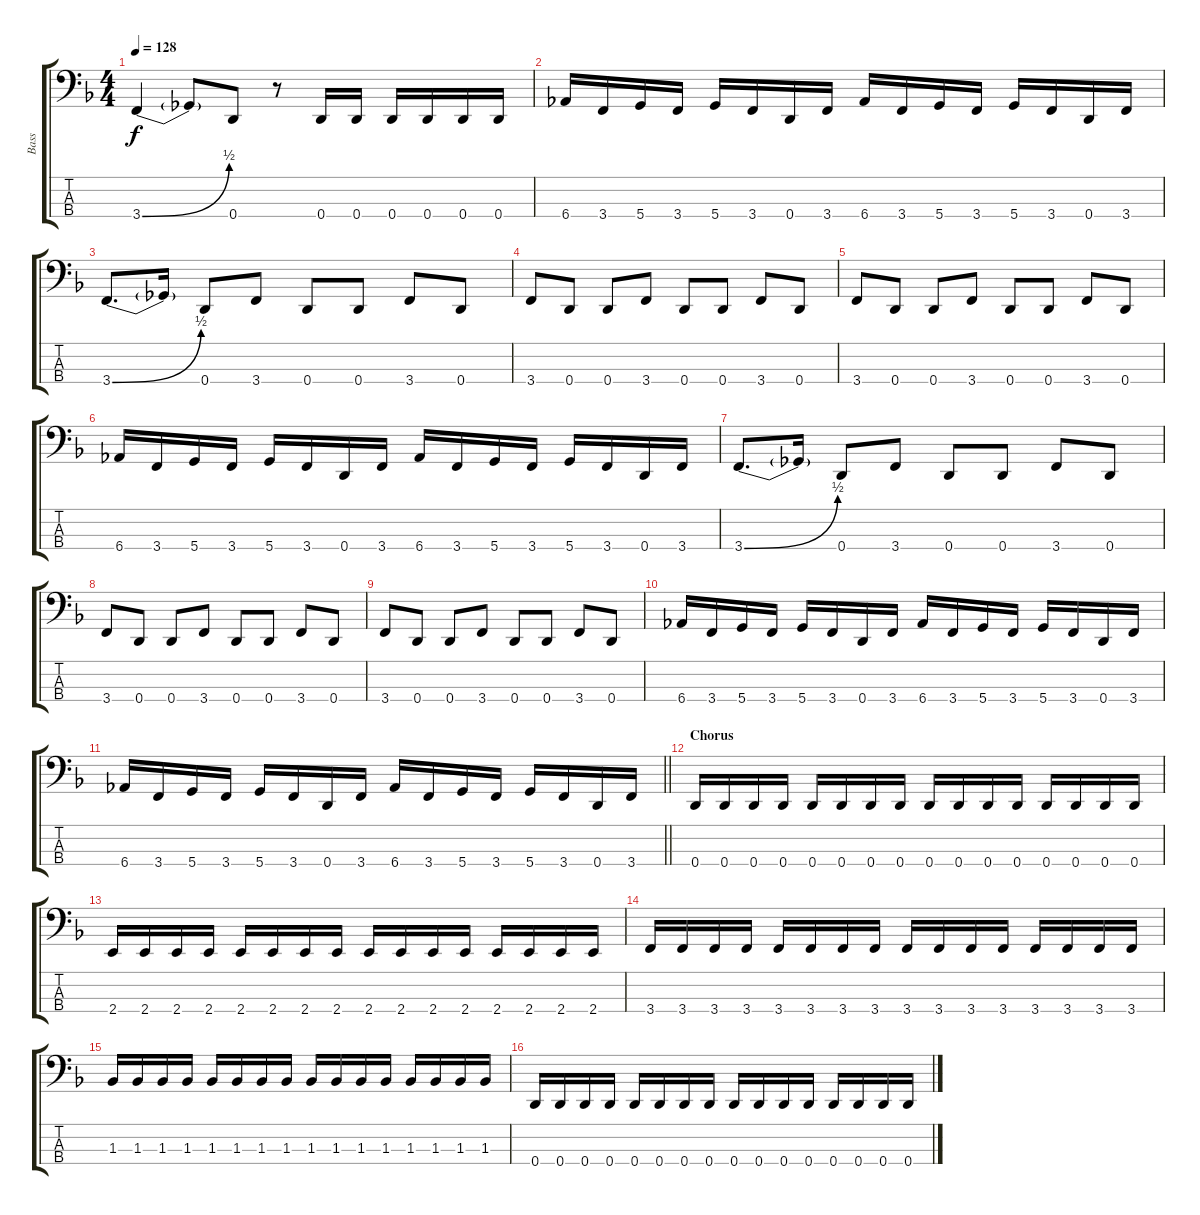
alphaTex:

\track ("Bass" "Bass") {instrument electricbasspick}
\staff {score tabs}
\tuning (G2 D2 A1 D1) {hide}
\ts (4 4)
\tempo 128
\clef f4
\ks dminor
3.4{be (bend 0 0 60 2)}.4{dy f} 3.4{t}.8 0.4.8 r.8 0.4.16 0.4.16 0.4.16 0.4.16 0.4.16 0.4.16 |
6.4.16 3.4.16 5.4.16 3.4.16 5.4.16 3.4.16 0.4.16 3.4.16 6.4.16 3.4.16 5.4.16 3.4.16 5.4.16 3.4.16 0.4.16 3.4.16 |
3.4{be (bend 0 0 60 2)}.8{d} 3.4{t}.16 0.4.8 3.4.8 0.4.8 0.4.8 3.4.8 0.4.8 |
3.4.8 0.4.8 0.4.8 3.4.8 0.4.8 0.4.8 3.4.8 0.4.8 |
3.4.8 0.4.8 0.4.8 3.4.8 0.4.8 0.4.8 3.4.8 0.4.8 |
6.4.16 3.4.16 5.4.16 3.4.16 5.4.16 3.4.16 0.4.16 3.4.16 6.4.16 3.4.16 5.4.16 3.4.16 5.4.16 3.4.16 0.4.16 3.4.16 |
3.4{be (bend 0 0 60 2)}.8{d} 3.4{t}.16 0.4.8 3.4.8 0.4.8 0.4.8 3.4.8 0.4.8 |
3.4.8 0.4.8 0.4.8 3.4.8 0.4.8 0.4.8 3.4.8 0.4.8 |
3.4.8 0.4.8 0.4.8 3.4.8 0.4.8 0.4.8 3.4.8 0.4.8 |
6.4.16 3.4.16 5.4.16 3.4.16 5.4.16 3.4.16 0.4.16 3.4.16 6.4.16 3.4.16 5.4.16 3.4.16 5.4.16 3.4.16 0.4.16 3.4.16 |
\barLineRight lightlight
6.4.16 3.4.16 5.4.16 3.4.16 5.4.16 3.4.16 0.4.16 3.4.16 6.4.16 3.4.16 5.4.16 3.4.16 5.4.16 3.4.16 0.4.16 3.4.16 |
\section ("" "Chorus")
0.4.16 0.4.16 0.4.16 0.4.16 0.4.16 0.4.16 0.4.16 0.4.16 0.4.16 0.4.16 0.4.16 0.4.16 0.4.16 0.4.16 0.4.16 0.4.16 |
2.4.16 2.4.16 2.4.16 2.4.16 2.4.16 2.4.16 2.4.16 2.4.16 2.4.16 2.4.16 2.4.16 2.4.16 2.4.16 2.4.16 2.4.16 2.4.16 |
3.4.16 3.4.16 3.4.16 3.4.16 3.4.16 3.4.16 3.4.16 3.4.16 3.4.16 3.4.16 3.4.16 3.4.16 3.4.16 3.4.16 3.4.16 3.4.16 |
1.3.16 1.3.16 1.3.16 1.3.16 1.3.16 1.3.16 1.3.16 1.3.16 1.3.16 1.3.16 1.3.16 1.3.16 1.3.16 1.3.16 1.3.16 1.3.16 |
0.4.16 0.4.16 0.4.16 0.4.16 0.4.16 0.4.16 0.4.16 0.4.16 0.4.16 0.4.16 0.4.16 0.4.16 0.4.16 0.4.16 0.4.16 0.4.16
